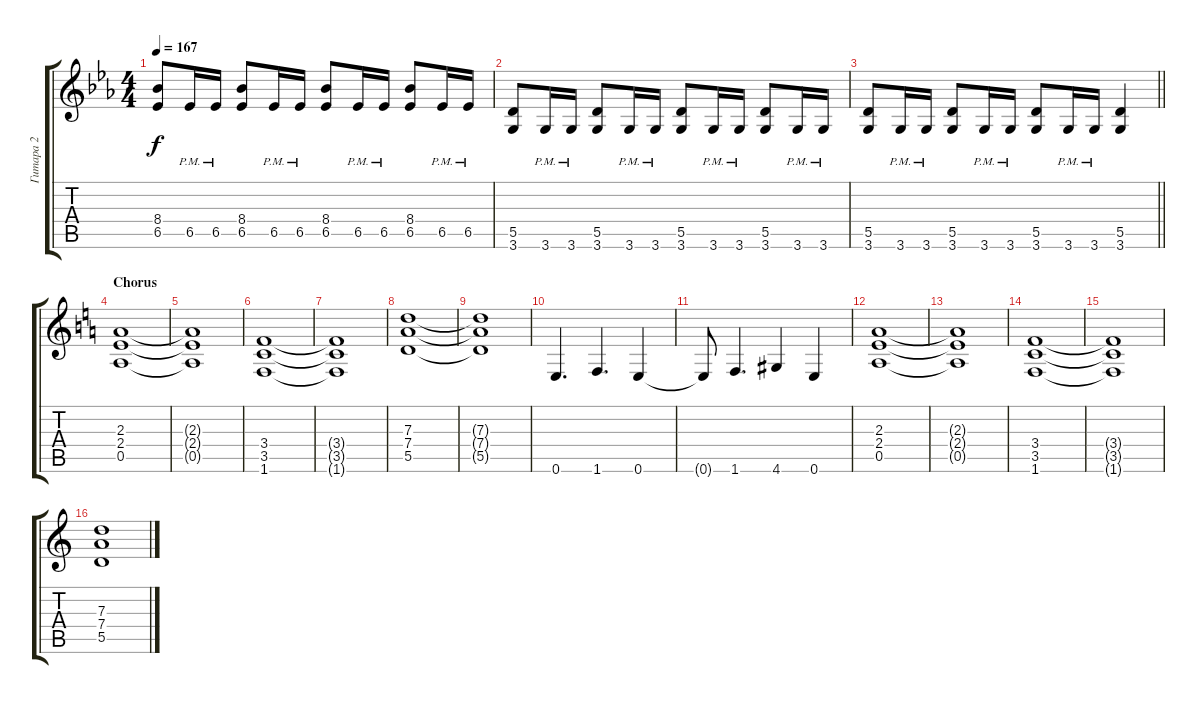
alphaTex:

\track ("Гитара 2" "Гитара 2") {instrument distortionguitar}
\staff {score tabs}
\tuning (E4 B3 G3 D3 A2 E2) {hide}
\ts (4 4)
\tempo 167
\clef g2
\ks cminor
(8.4{t} 6.5{t}).8{dy f} 6.5{pm}.16 6.5{pm}.16 (8.4 6.5).8 6.5{pm}.16 6.5{pm}.16 (8.4 6.5).8 6.5{pm}.16 6.5{pm}.16 (8.4 6.5).8 6.5{pm}.16 6.5{pm}.16 |
(5.5 3.6).8 3.6{pm}.16 3.6{pm}.16 (5.5 3.6).8 3.6{pm}.16 3.6{pm}.16 (5.5 3.6).8 3.6{pm}.16 3.6{pm}.16 (5.5 3.6).8 3.6{pm}.16 3.6{pm}.16 |
\barLineRight lightlight
(5.5 3.6).8 3.6{pm}.16 3.6{pm}.16 (5.5 3.6).8 3.6{pm}.16 3.6{pm}.16 (5.5 3.6).8 3.6{pm}.16 3.6{pm}.16 (5.5 3.6).4 |
\section ("" "Chorus")
\ks aminor
(2.3 2.4 0.5).1 |
(2.3{t} 2.4{t} 0.5{t}).1 |
(3.4 3.5 1.6).1 |
(3.4{t} 3.5{t} 1.6{t}).1 |
(7.3 7.4 5.5).1 |
(7.3{t} 7.4{t} 5.5{t}).1 |
0.6.4{d} 1.6.4{d} 0.6.4 |
0.6{t}.8 1.6.4{d} 4.6.4 0.6.4 |
(2.3 2.4 0.5).1 |
(2.3{t} 2.4{t} 0.5{t}).1 |
(3.4 3.5 1.6).1 |
(3.4{t} 3.5{t} 1.6{t}).1 |
(7.3 7.4 5.5).1
